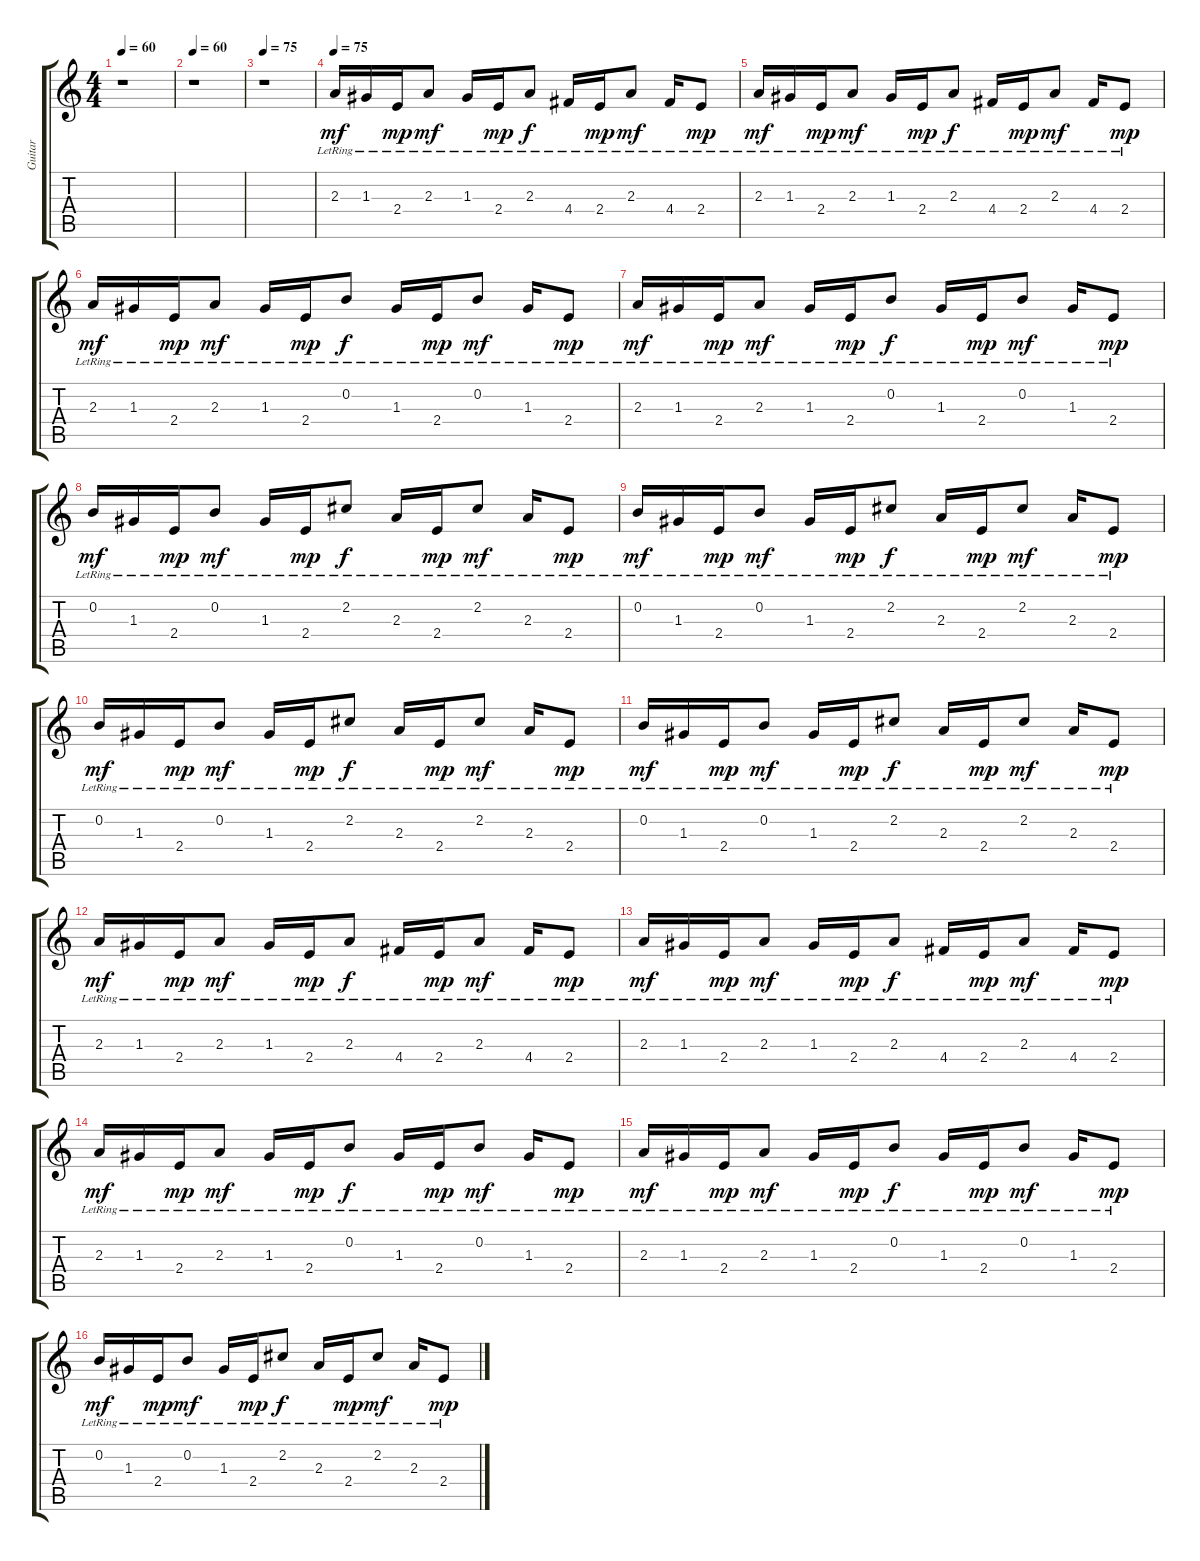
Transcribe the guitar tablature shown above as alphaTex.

\track ("Guitar" "Guitar") {instrument electricguitarjazz}
\staff {score tabs}
\tuning (E4 B3 G3 D3 A2 E2) {hide}
\ts (4 4)
\tempo 60
\clef g2
\ks c
r.1{dy mf instrument electricguitarjazz} |
\tempo 60
r.1 |
\tempo 75
r.1 |
\tempo 75
2.3{lr}.16{volume 16} 1.3{lr}.16 2.4{lr}.16{dy mp} 2.3{lr}.8{dy mf} 1.3{lr}.16 2.4{lr}.16{dy mp} 2.3{lr}.8{dy f} 4.4{lr}.16 2.4{lr}.16{dy mp} 2.3{lr}.8{dy mf} 4.4{lr}.16 2.4{lr}.8{dy mp} |
2.3{lr}.16{dy mf} 1.3{lr}.16 2.4{lr}.16{dy mp} 2.3{lr}.8{dy mf} 1.3{lr}.16 2.4{lr}.16{dy mp} 2.3{lr}.8{dy f} 4.4{lr}.16 2.4{lr}.16{dy mp} 2.3{lr}.8{dy mf} 4.4{lr}.16 2.4{lr}.8{dy mp} |
2.3{lr}.16{dy mf} 1.3{lr}.16 2.4{lr}.16{dy mp} 2.3{lr}.8{dy mf} 1.3{lr}.16 2.4{lr}.16{dy mp} 0.2{lr}.8{dy f} 1.3{lr}.16 2.4{lr}.16{dy mp} 0.2{lr}.8{dy mf} 1.3{lr}.16 2.4{lr}.8{dy mp} |
2.3{lr}.16{dy mf} 1.3{lr}.16 2.4{lr}.16{dy mp} 2.3{lr}.8{dy mf} 1.3{lr}.16 2.4{lr}.16{dy mp} 0.2{lr}.8{dy f} 1.3{lr}.16 2.4{lr}.16{dy mp} 0.2{lr}.8{dy mf} 1.3{lr}.16 2.4{lr}.8{dy mp} |
0.2{lr}.16{dy mf} 1.3{lr}.16 2.4{lr}.16{dy mp} 0.2{lr}.8{dy mf} 1.3{lr}.16 2.4{lr}.16{dy mp} 2.2{lr}.8{dy f} 2.3{lr}.16 2.4{lr}.16{dy mp} 2.2{lr}.8{dy mf} 2.3{lr}.16 2.4{lr}.8{dy mp} |
0.2{lr}.16{dy mf} 1.3{lr}.16 2.4{lr}.16{dy mp} 0.2{lr}.8{dy mf} 1.3{lr}.16 2.4{lr}.16{dy mp} 2.2{lr}.8{dy f} 2.3{lr}.16 2.4{lr}.16{dy mp} 2.2{lr}.8{dy mf} 2.3{lr}.16 2.4{lr}.8{dy mp} |
0.2{lr}.16{dy mf} 1.3{lr}.16 2.4{lr}.16{dy mp} 0.2{lr}.8{dy mf} 1.3{lr}.16 2.4{lr}.16{dy mp} 2.2{lr}.8{dy f} 2.3{lr}.16 2.4{lr}.16{dy mp} 2.2{lr}.8{dy mf} 2.3{lr}.16 2.4{lr}.8{dy mp} |
0.2{lr}.16{dy mf} 1.3{lr}.16 2.4{lr}.16{dy mp} 0.2{lr}.8{dy mf} 1.3{lr}.16 2.4{lr}.16{dy mp} 2.2{lr}.8{dy f} 2.3{lr}.16 2.4{lr}.16{dy mp} 2.2{lr}.8{dy mf} 2.3{lr}.16 2.4{lr}.8{dy mp} |
2.3{lr}.16{dy mf} 1.3{lr}.16 2.4{lr}.16{dy mp} 2.3{lr}.8{dy mf} 1.3{lr}.16 2.4{lr}.16{dy mp} 2.3{lr}.8{dy f} 4.4{lr}.16 2.4{lr}.16{dy mp} 2.3{lr}.8{dy mf} 4.4{lr}.16 2.4{lr}.8{dy mp} |
2.3{lr}.16{dy mf} 1.3{lr}.16 2.4{lr}.16{dy mp} 2.3{lr}.8{dy mf} 1.3{lr}.16 2.4{lr}.16{dy mp} 2.3{lr}.8{dy f} 4.4{lr}.16 2.4{lr}.16{dy mp} 2.3{lr}.8{dy mf} 4.4{lr}.16 2.4{lr}.8{dy mp} |
2.3{lr}.16{dy mf} 1.3{lr}.16 2.4{lr}.16{dy mp} 2.3{lr}.8{dy mf} 1.3{lr}.16 2.4{lr}.16{dy mp} 0.2{lr}.8{dy f} 1.3{lr}.16 2.4{lr}.16{dy mp} 0.2{lr}.8{dy mf} 1.3{lr}.16 2.4{lr}.8{dy mp} |
2.3{lr}.16{dy mf} 1.3{lr}.16 2.4{lr}.16{dy mp} 2.3{lr}.8{dy mf} 1.3{lr}.16 2.4{lr}.16{dy mp} 0.2{lr}.8{dy f} 1.3{lr}.16 2.4{lr}.16{dy mp} 0.2{lr}.8{dy mf} 1.3{lr}.16 2.4{lr}.8{dy mp} |
0.2{lr}.16{dy mf} 1.3{lr}.16 2.4{lr}.16{dy mp} 0.2{lr}.8{dy mf} 1.3{lr}.16 2.4{lr}.16{dy mp} 2.2{lr}.8{dy f} 2.3{lr}.16 2.4{lr}.16{dy mp} 2.2{lr}.8{dy mf} 2.3{lr}.16 2.4{lr}.8{dy mp}
